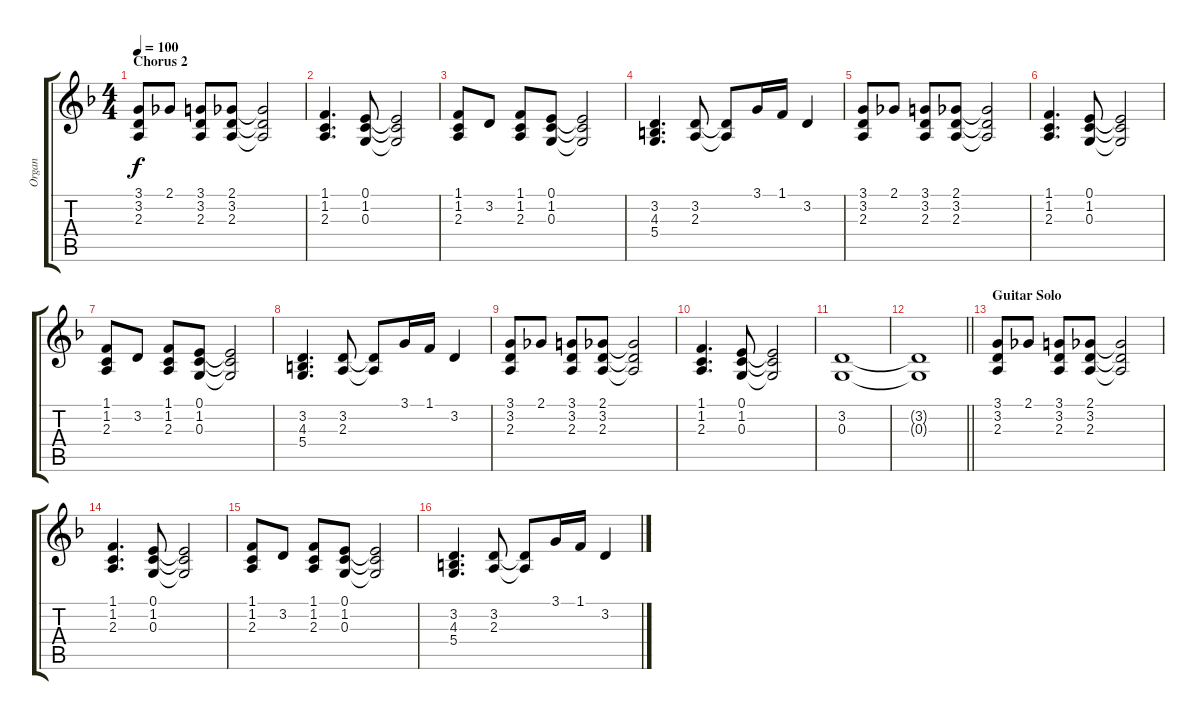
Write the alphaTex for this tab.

\track ("Organ" "Organ") {instrument churchorgan}
\staff {score tabs}
\tuning (E4 B3 G3 D3 A2 E2) {hide}
\ts (4 4)
\section ("" "Chorus 2")
\tempo 100
\clef g2
\ks dminor
(3.1 3.2 2.3).8{dy f} 2.1.8 (3.1 3.2 2.3).8 (2.1 3.2 2.3).8 (2.1{t} 3.2{t} 2.3{t}).2 |
(1.1 1.2 2.3).4{d} (0.1 1.2 0.3).8 (0.1{t} 1.2{t} 0.3{t}).2 |
(1.1 1.2 2.3).8 3.2.8 (1.1 1.2 2.3).8 (0.1 1.2 0.3).8 (0.1{t} 1.2{t} 0.3{t}).2 |
(3.2 4.3 5.4).4{d} (3.2 2.3).8 (3.2{t} 2.3{t}).8 3.1.16 1.1.16 3.2.4 |
(3.1 3.2 2.3).8 2.1.8 (3.1 3.2 2.3).8 (2.1 3.2 2.3).8 (2.1{t} 3.2{t} 2.3{t}).2 |
(1.1 1.2 2.3).4{d} (0.1 1.2 0.3).8 (0.1{t} 1.2{t} 0.3{t}).2 |
(1.1 1.2 2.3).8 3.2.8 (1.1 1.2 2.3).8 (0.1 1.2 0.3).8 (0.1{t} 1.2{t} 0.3{t}).2 |
(3.2 4.3 5.4).4{d} (3.2 2.3).8 (3.2{t} 2.3{t}).8 3.1.16 1.1.16 3.2.4 |
(3.1 3.2 2.3).8 2.1.8 (3.1 3.2 2.3).8 (2.1 3.2 2.3).8 (2.1{t} 3.2{t} 2.3{t}).2 |
(1.1 1.2 2.3).4{d} (0.1 1.2 0.3).8 (0.1{t} 1.2{t} 0.3{t}).2 |
(3.2 0.3).1 |
\barLineRight lightlight
(3.2{t} 0.3{t}).1 |
\section ("" "Guitar Solo")
(3.1 3.2 2.3).8{volume 11} 2.1.8 (3.1 3.2 2.3).8 (2.1 3.2 2.3).8 (2.1{t} 3.2{t} 2.3{t}).2 |
(1.1 1.2 2.3).4{d} (0.1 1.2 0.3).8 (0.1{t} 1.2{t} 0.3{t}).2 |
(1.1 1.2 2.3).8 3.2.8 (1.1 1.2 2.3).8 (0.1 1.2 0.3).8 (0.1{t} 1.2{t} 0.3{t}).2 |
(3.2 4.3 5.4).4{d} (3.2 2.3).8 (3.2{t} 2.3{t}).8 3.1.16 1.1.16 3.2.4
